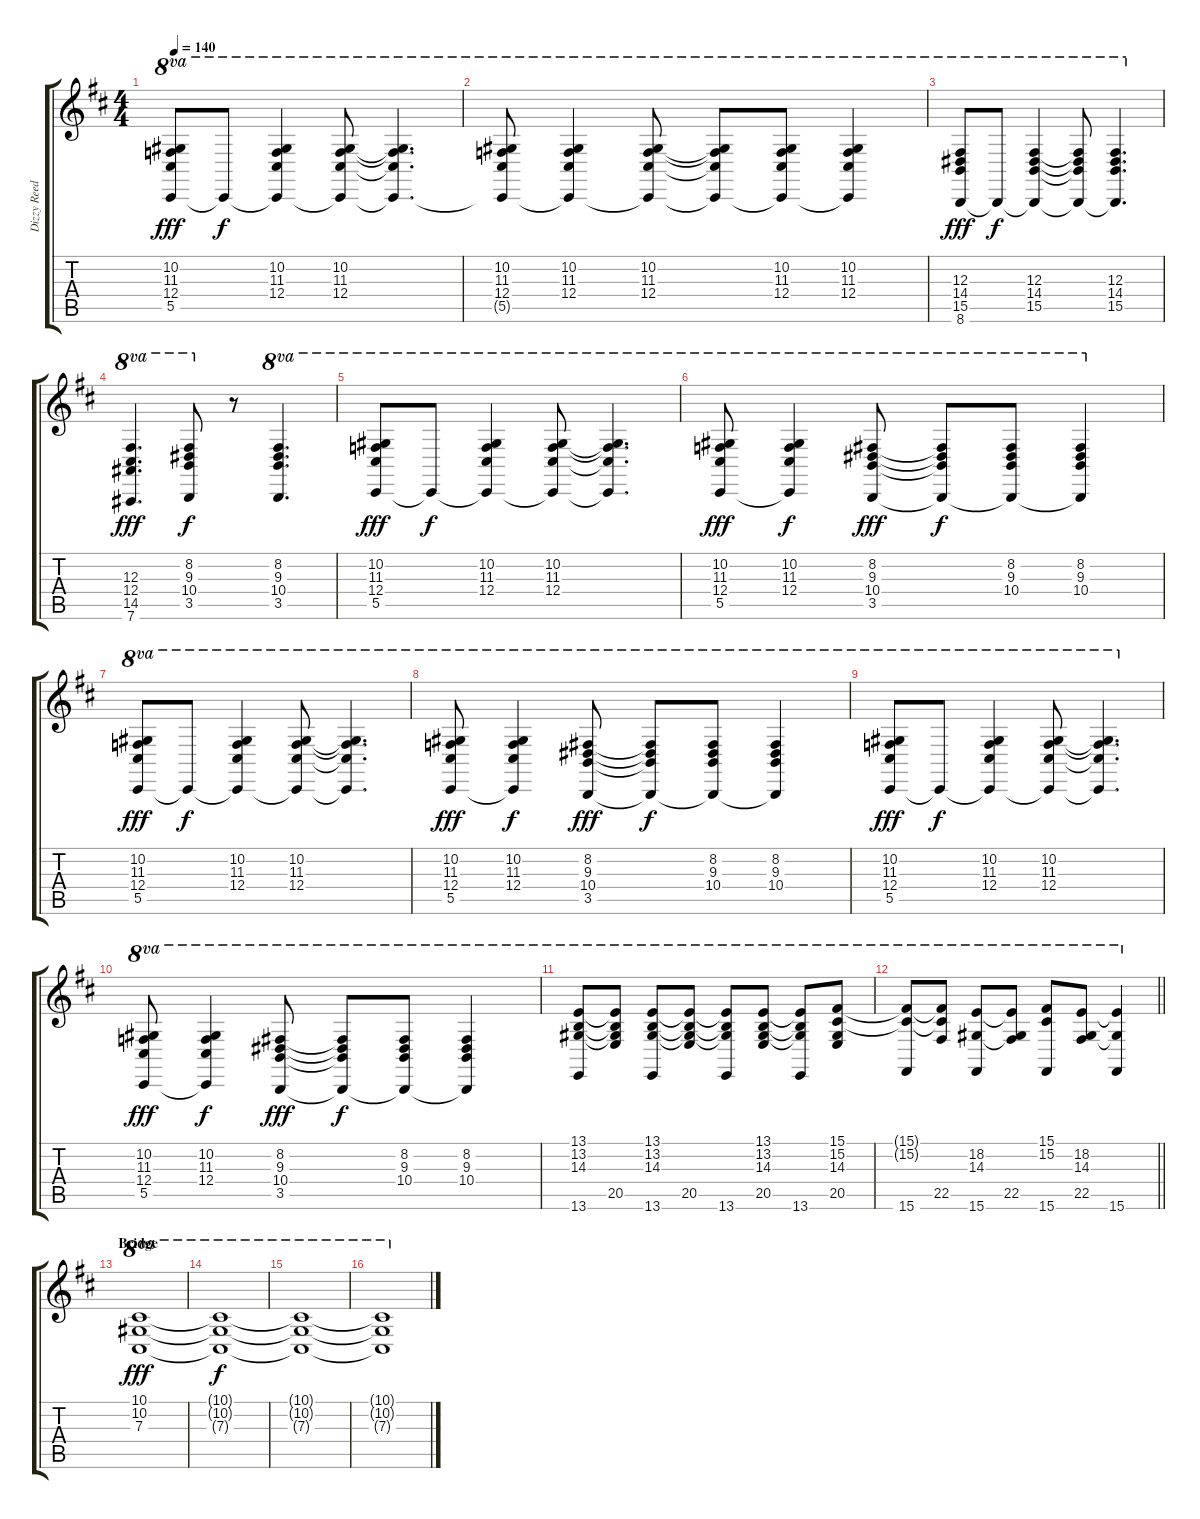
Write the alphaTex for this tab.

\track ("Dizzy Reed - Piano" "Dizzy Reed") {instrument electricgrandpiano}
\staff {score tabs}
\tuning (Eb4 Bb3 Gb3 Db3 Ab2 Eb2) {hide}
\ts (4 4)
\tempo 140
\clef g2
\ks d
(10.2 11.3 12.4 5.5).8{ot 8va dy fff} 5.5{t}.8{ot 8va dy f} (10.2 11.3 12.4 5.5{t}).4{ot 8va} (10.2 11.3 12.4 5.5{t}).8{ot 8va} (10.2{t} 11.3{t} 12.4{t} 5.5{t}).4{d ot 8va} |
(10.2 11.3 12.4 5.5{t}).8{ot 8va} (10.2 11.3 12.4 5.5{t}).4{ot 8va} (10.2 11.3 12.4 5.5{t}).8{ot 8va} (10.2{t} 11.3{t} 12.4{t} 5.5{t}).8{ot 8va} (10.2 11.3 12.4 5.5{t}).8{ot 8va} (10.2 11.3 12.4 5.5{t}).4{ot 8va} |
(12.3 14.4 15.5 8.6).8{ot 8va dy fff} 8.6{t}.8{ot 8va dy f} (12.3 14.4 15.5 8.6{t}).4{ot 8va} (12.3{t} 14.4{t} 15.5{t} 8.6{t}).8{ot 8va} (12.3 14.4 15.5 8.6{t}).4{d ot 8va} |
(12.3 12.4 14.5 7.6).4{d ot 8va dy fff} (8.2 9.3 10.4 3.5).8{ot 8va dy f} r.8 (8.2 9.3 10.4 3.5).4{d ot 8va} |
(10.2 11.3 12.4 5.5).8{ot 8va dy fff} 5.5{t}.8{ot 8va dy f} (10.2 11.3 12.4 5.5{t}).4{ot 8va} (10.2 11.3 12.4 5.5{t}).8{ot 8va} (10.2{t} 11.3{t} 12.4{t} 5.5{t}).4{d ot 8va} |
(10.2 11.3 12.4 5.5).8{ot 8va dy fff} (10.2 11.3 12.4 5.5{t}).4{ot 8va dy f} (8.2 9.3 10.4 3.5).8{ot 8va dy fff} (8.2{t} 9.3{t} 10.4{t} 3.5{t}).8{ot 8va dy f} (8.2 9.3 10.4 3.5{t}).8{ot 8va} (8.2 9.3 10.4 3.5{t}).4{ot 8va} |
(10.2 11.3 12.4 5.5).8{ot 8va dy fff} 5.5{t}.8{ot 8va dy f} (10.2 11.3 12.4 5.5{t}).4{ot 8va} (10.2 11.3 12.4 5.5{t}).8{ot 8va} (10.2{t} 11.3{t} 12.4{t} 5.5{t}).4{d ot 8va} |
(10.2 11.3 12.4 5.5).8{ot 8va dy fff} (10.2 11.3 12.4 5.5{t}).4{ot 8va dy f} (8.2 9.3 10.4 3.5).8{ot 8va dy fff} (8.2{t} 9.3{t} 10.4{t} 3.5{t}).8{ot 8va dy f} (8.2 9.3 10.4 3.5{t}).8{ot 8va} (8.2 9.3 10.4 3.5{t}).4{ot 8va} |
(10.2 11.3 12.4 5.5).8{ot 8va dy fff} 5.5{t}.8{ot 8va dy f} (10.2 11.3 12.4 5.5{t}).4{ot 8va} (10.2 11.3 12.4 5.5{t}).8{ot 8va} (10.2{t} 11.3{t} 12.4{t} 5.5{t}).4{d ot 8va} |
(10.2 11.3 12.4 5.5).8{ot 8va dy fff} (10.2 11.3 12.4 5.5{t}).4{ot 8va dy f} (8.2 9.3 10.4 3.5).8{ot 8va dy fff} (8.2{t} 9.3{t} 10.4{t} 3.5{t}).8{ot 8va dy f} (8.2 9.3 10.4 3.5{t}).8{ot 8va} (8.2 9.3 10.4 3.5{t}).4{ot 8va} |
(13.1 13.2 14.3 13.6).8{ot 8va} (13.1{t} 13.2{t} 14.3{t} 20.5).8{ot 8va} (13.1 13.2 14.3 13.6).8{ot 8va} (13.1{t} 13.2{t} 14.3{t} 20.5).8{ot 8va} (13.1{t} 13.2{t} 14.3{t} 13.6).8{ot 8va} (13.1 13.2 14.3 20.5).8{ot 8va} (13.1{t} 13.2{t} 14.3{t} 13.6).8{ot 8va} (15.1 15.2 14.3 20.5).8{ot 8va} |
\barLineRight lightlight
(15.1{t} 15.2{t} 15.6).8{ot 8va} (15.1{t} 15.2{t} 22.5).8{ot 8va} (18.2 14.3 15.6).8{ot 8va} (18.2{t} 14.3{t} 22.5).8{ot 8va} (15.1 15.2 15.6).8{ot 8va} (18.2 14.3 22.5).8{ot 8va} (18.2{t} 14.3{t} 15.6).4{ot 8va} |
\section ("" "Bridge")
(10.1 10.2 7.3).1{ot 8va dy fff} |
(10.1{t} 10.2{t} 7.3{t}).1{ot 8va dy f} |
(10.1{t} 10.2{t} 7.3{t}).1{ot 8va} |
(10.1{t} 10.2{t} 7.3{t}).1{ot 8va}
